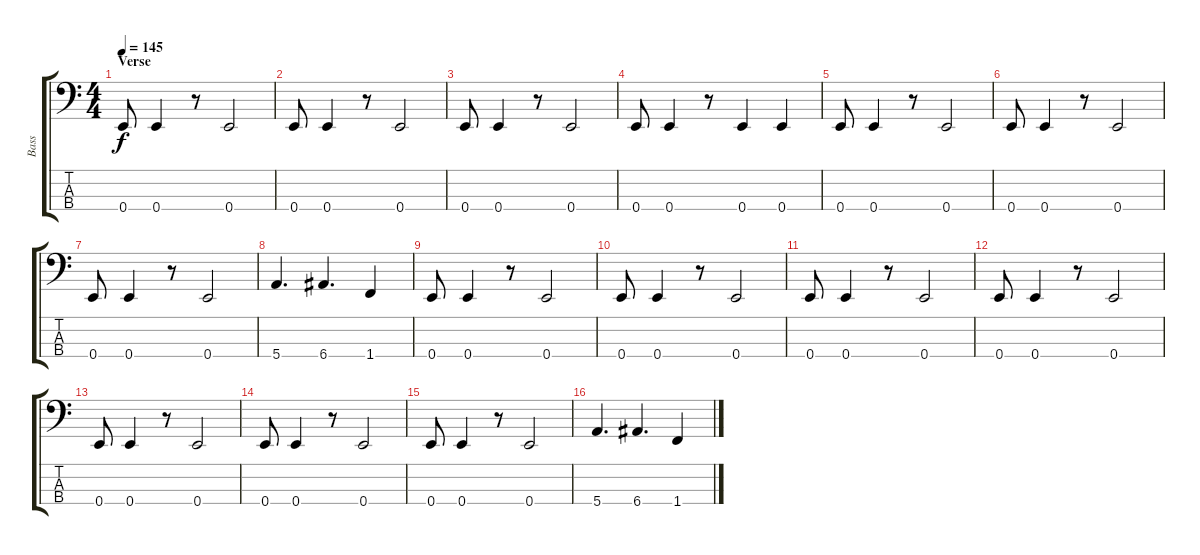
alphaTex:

\track ("Bass" "Bass") {instrument electricbasspick}
\staff {score tabs}
\tuning (G2 D2 A1 E1) {hide}
\ts (4 4)
\section ("" "Verse")
\tempo 145
\clef f4
\ks c
0.4.8{dy f} 0.4.4 r.8 0.4.2 |
0.4.8 0.4.4 r.8 0.4.2 |
0.4.8 0.4.4 r.8 0.4.2 |
0.4.8 0.4.4 r.8 0.4.4 0.4.4 |
0.4.8 0.4.4 r.8 0.4.2 |
0.4.8 0.4.4 r.8 0.4.2 |
0.4.8 0.4.4 r.8 0.4.2 |
5.4.4{d} 6.4.4{d} 1.4.4 |
0.4.8 0.4.4 r.8 0.4.2 |
0.4.8 0.4.4 r.8 0.4.2 |
0.4.8 0.4.4 r.8 0.4.2 |
0.4.8 0.4.4 r.8 0.4.2 |
0.4.8 0.4.4 r.8 0.4.2 |
0.4.8 0.4.4 r.8 0.4.2 |
0.4.8 0.4.4 r.8 0.4.2 |
5.4.4{d} 6.4.4{d} 1.4.4
